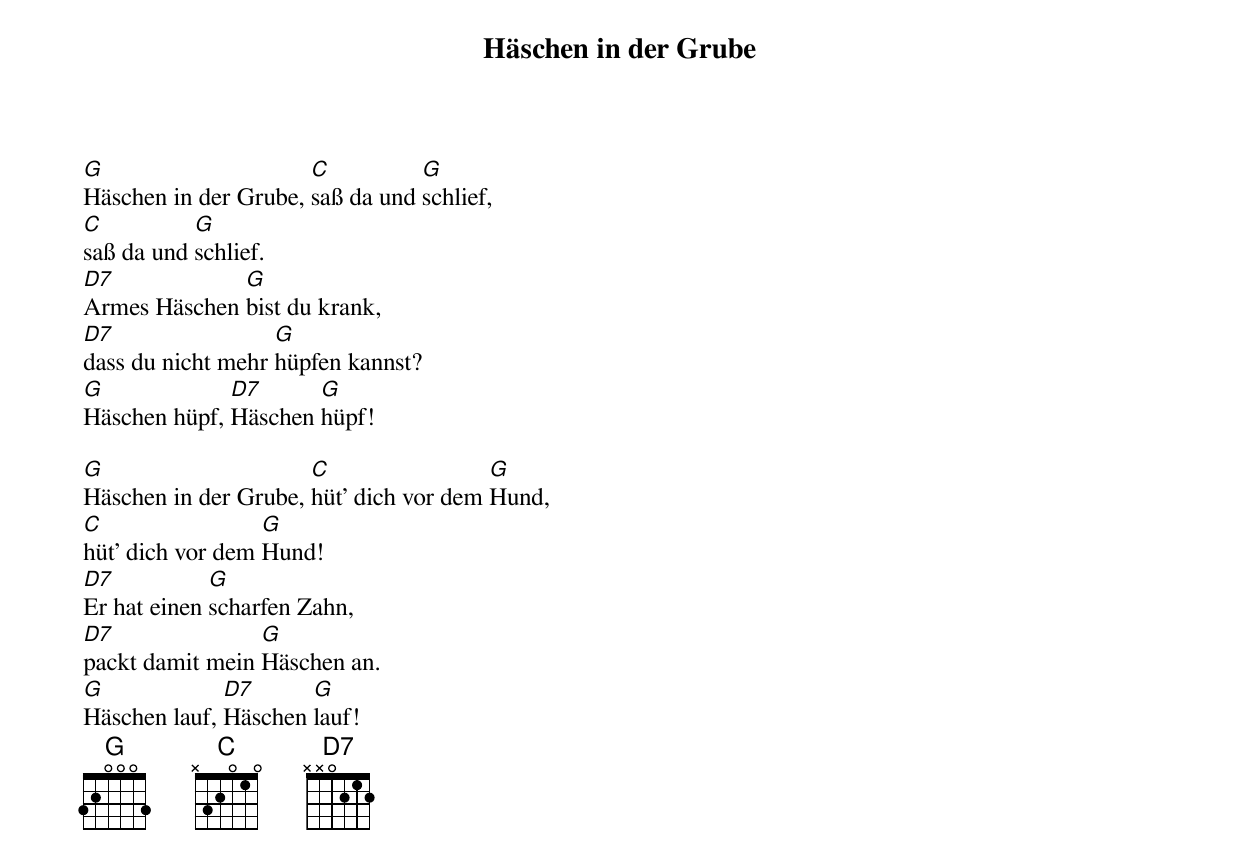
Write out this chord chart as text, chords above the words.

Häschen in der Grube

G                     C          G
Häschen in der Grube, saß da und schlief,
C          G
saß da und schlief.
D7            G
Armes Häschen bist du krank,
D7                 G
dass du nicht mehr hüpfen kannst?
G             D7      G
Häschen hüpf, Häschen hüpf!

G                     C                 G
Häschen in der Grube, hüt' dich vor dem Hund,
C                 G
hüt' dich vor dem Hund!
D7           G
Er hat einen scharfen Zahn,
D7               G
packt damit mein Häschen an.
G             D7      G
Häschen lauf, Häschen lauf!
